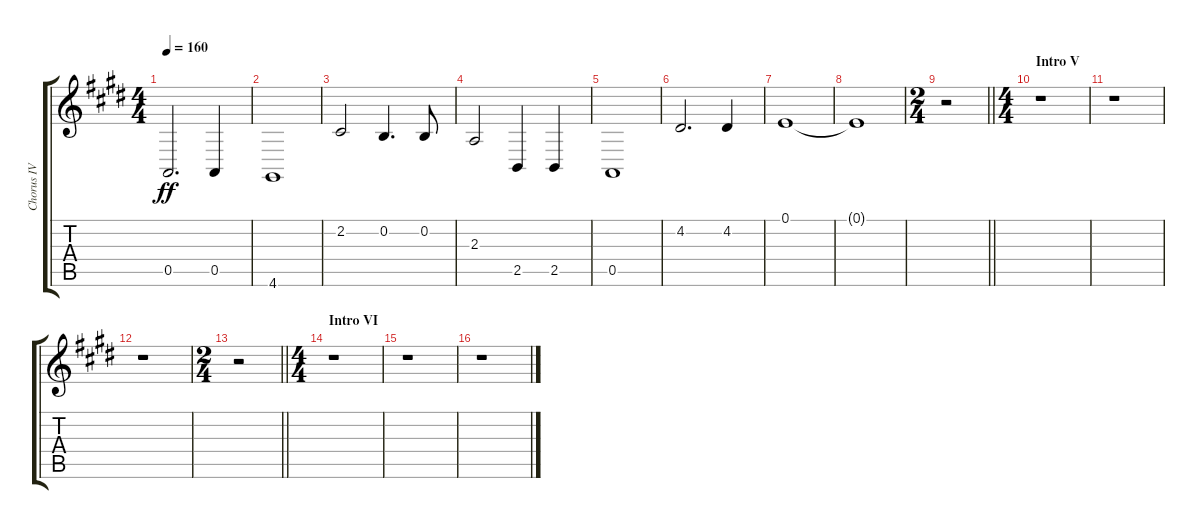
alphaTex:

\track ("Chorus IV" "Chorus IV") {instrument voiceoohs}
\staff {score tabs}
\tuning (E4 B3 G3 D3 A2 E2) {hide}
\ts (4 4)
\tempo 160
\clef g2
\ks e
0.5.2{d dy ff} 0.5.4 |
4.6.1 |
2.2.2 0.2.4{d} 0.2.8 |
2.3.2 2.5.4 2.5.4 |
0.5.1 |
4.2.2{d} 4.2.4 |
0.1.1 |
0.1{t}.1 |
\ts (2 4)
\barLineRight lightlight
r.2 |
\ts (4 4)
\section ("" "Intro V")
r.1 |
r.1 |
r.1 |
\ts (2 4)
\barLineRight lightlight
r.2 |
\ts (4 4)
\section ("" "Intro VI")
r.1 |
r.1 |
r.1
